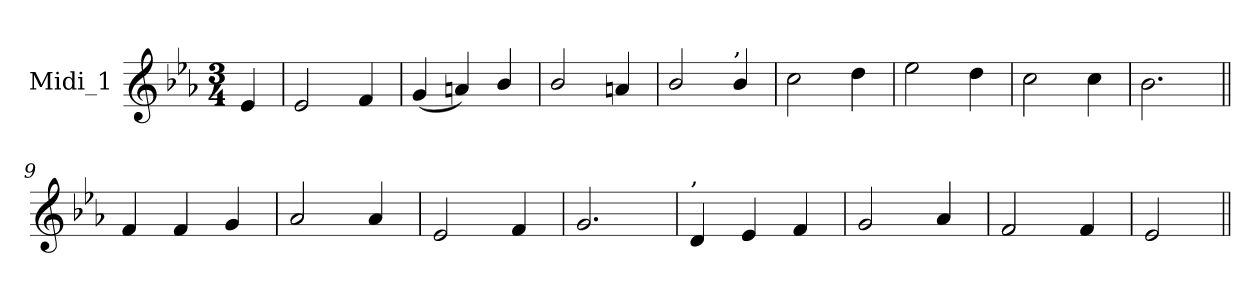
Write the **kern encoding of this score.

**kern
*part1
*staff1
*I"Midi_1
*clefG2
*k[b-e-a-]
*E-:
*M3/4
=
4e-
=1
2e-
4f
=2
(<4g
4an)
4b-/
=3
2b-/
4an/
=4
2b-/
!LO:TX:a:t=,
4b-/
=5
2cc
4dd
=6
2ee-
4dd
=7
2cc
4cc
=8
2.b-
!!LO:LB:g=z
=9||
4f
4f
4g
=10
2a-
4a-
=11
2e-
4f
=12
2.g
=13
!LO:TX:a:t=,
4d
4e-
4f
=14
2g
4a-
=15
2f
4f
=16
2e-
=||
*-
